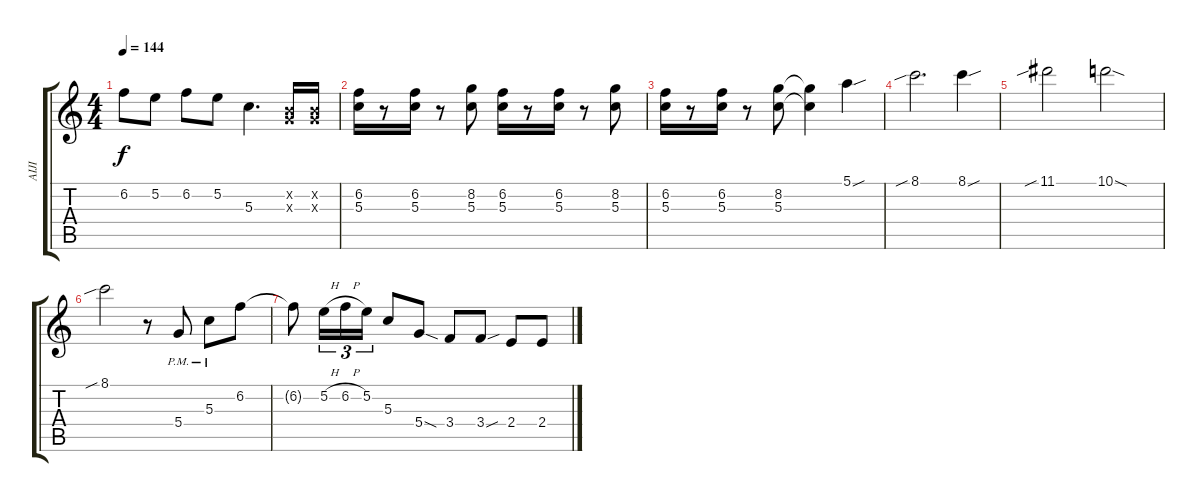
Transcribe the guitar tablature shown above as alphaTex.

\track ("AIJI" "AIJI") {instrument distortionguitar}
\staff {score tabs}
\tuning (E4 B3 G3 D3 A2 E2) {hide}
\ts (4 4)
\tempo 144
\clef g2
\ks c
6.2{t}.8{dy f} 5.2.8 6.2.8 5.2.8 5.3.4{d} (0.2{x} 0.3{x}).16 (0.2{x} 0.3{x}).16 |
(6.2 5.3).16 r.8 (6.2 5.3).16 r.8 (8.2 5.3).8 (6.2 5.3).16 r.8 (6.2 5.3).16 r.8 (8.2 5.3).8 |
(6.2 5.3).16 r.8 (6.2 5.3).16 r.8 (8.2 5.3).8 (8.2{t} 5.3{t}).4 5.1{sou}.4 |
8.1{sib}.2{d} 8.1{sou}.4 |
11.1{sib}.2 10.1{sod}.2 |
8.1{sib}.2 r.8 5.4{pm}.8 5.3{pm}.8 6.2.8 |
6.2{t}.8 5.2{h}.16{tu (3 2)} 6.2{h}.16{tu (3 2)} 5.2.16{tu (3 2)} 5.3.8 5.4{sod}.8 3.4.8 3.4{sou}.8 2.4.8 2.4.8
